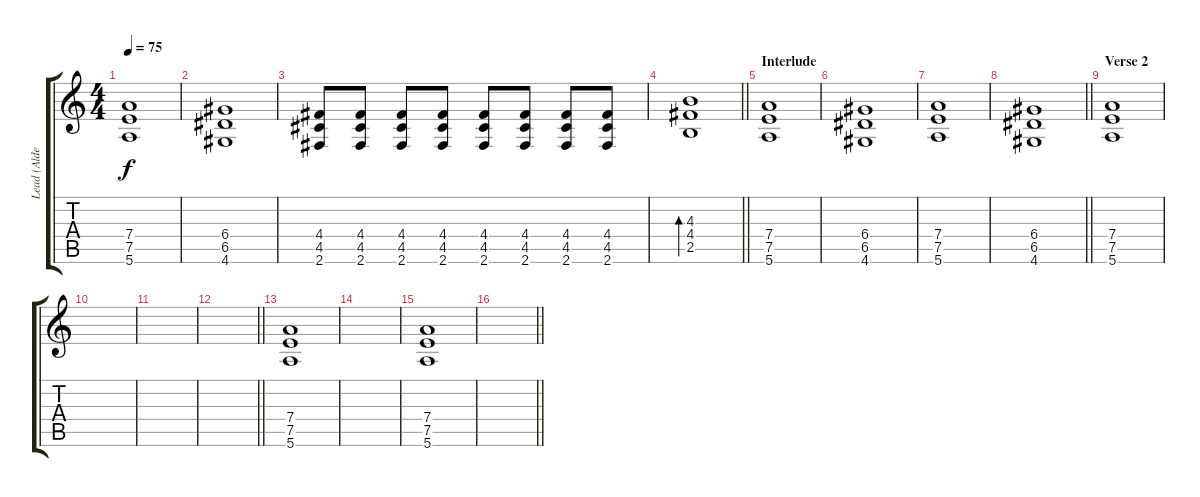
\track ("Lead (Alden)" "Lead (Alde") {instrument distortionguitar}
\staff {score tabs}
\tuning (E4 B3 G3 D3 A2 E2) {hide}
\ts (4 4)
\tempo 75
\clef g2
\ks c
(7.4 7.5 5.6).1{dy f} |
(6.4 6.5 4.6).1 |
(4.4 4.5 2.6).8 (4.4 4.5 2.6).8 (4.4 4.5 2.6).8 (4.4 4.5 2.6).8 (4.4 4.5 2.6).8 (4.4 4.5 2.6).8 (4.4 4.5 2.6).8 (4.4 4.5 2.6).8 |
\barLineRight lightlight
(4.3 4.4 2.5).1{bd 120} |
\section ("" "Interlude")
(7.4 7.5 5.6).1 |
(6.4 6.5 4.6).1 |
(7.4 7.5 5.6).1 |
\barLineRight lightlight
(6.4 6.5 4.6).1 |
\section ("" "Verse 2")
(7.4 7.5 5.6).1 |
|
|
\barLineRight lightlight
|
(7.4 7.5 5.6).1 |
|
(7.4 7.5 5.6).1 |
\barLineRight lightlight
